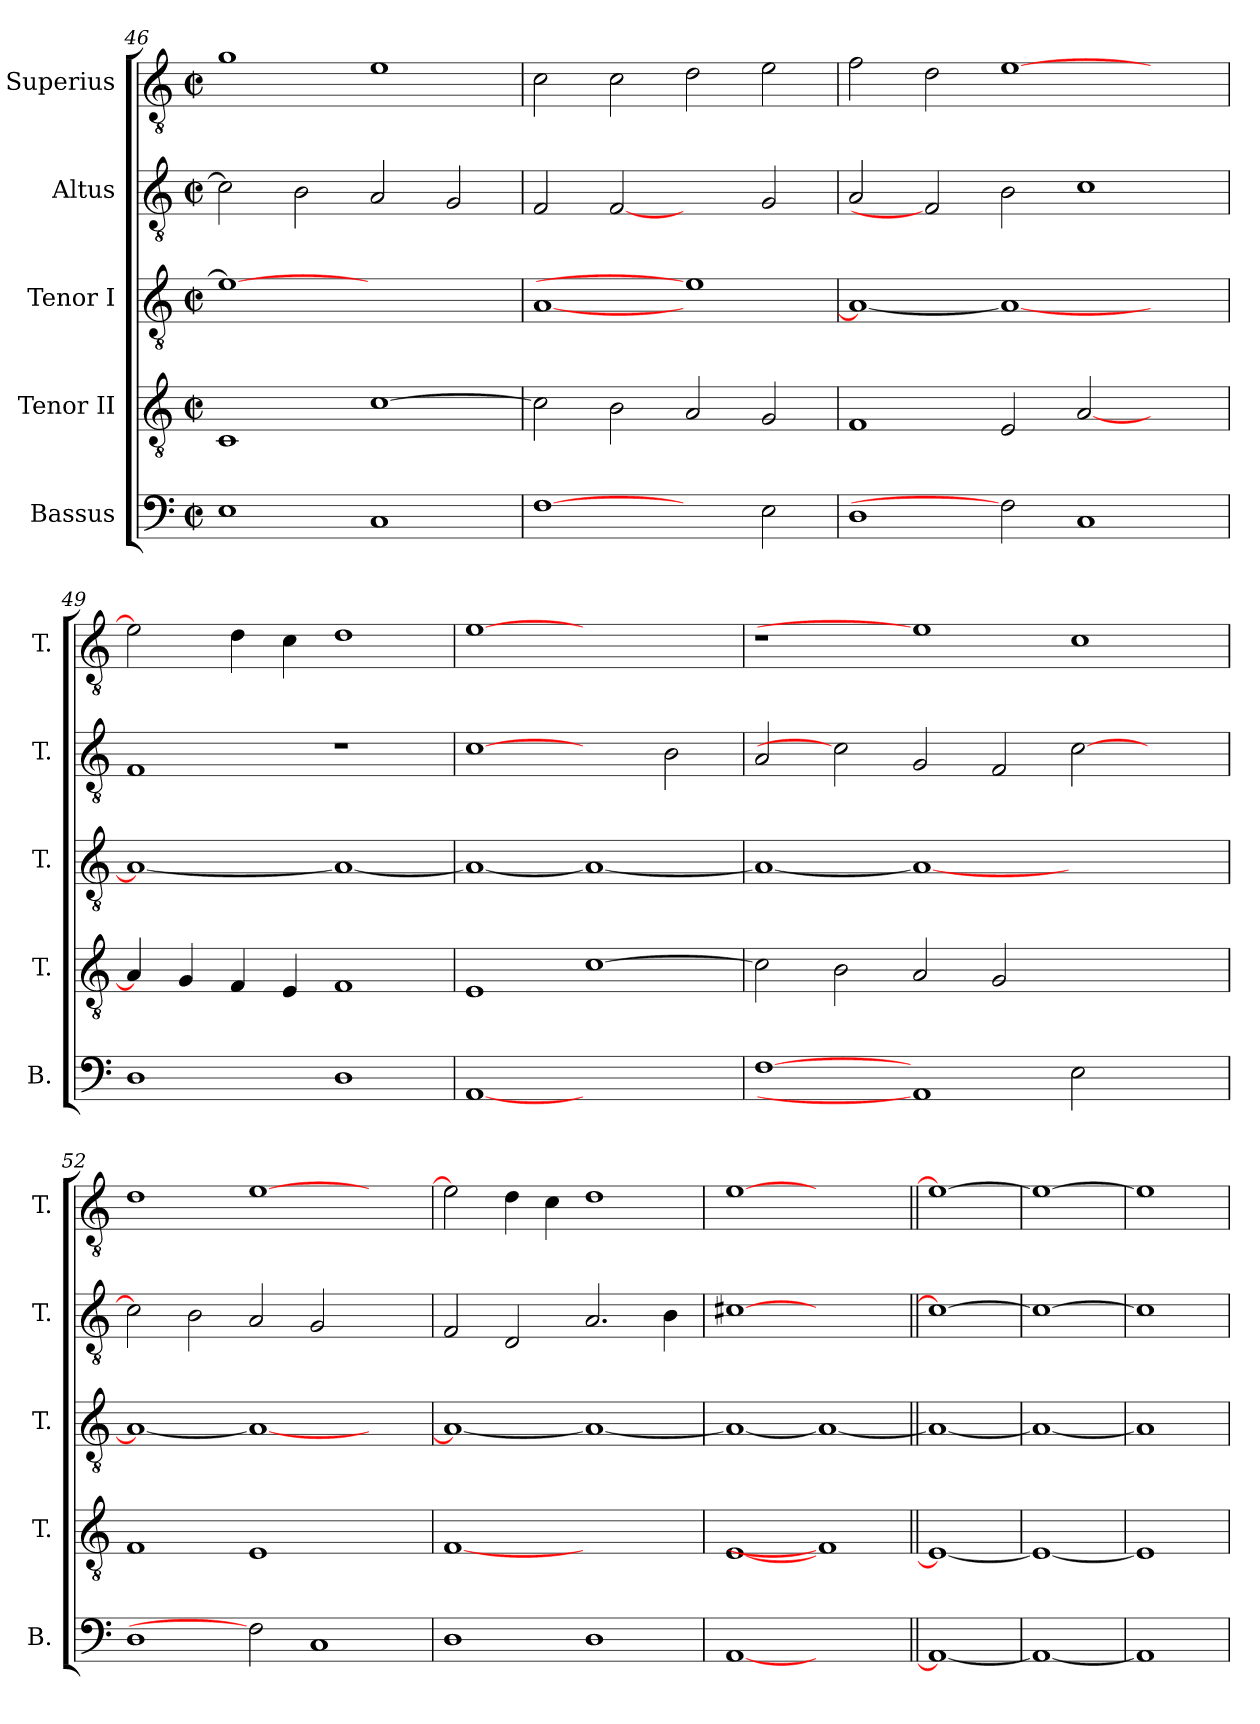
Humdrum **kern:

**kern	**kern	**kern	**kern	**kern
*part5	*part4	*part3	*part2	*part1
*staff5	*staff4	*staff3	*staff2	*staff1
*I"Bassus	*I"Tenor II	*I"Tenor I	*I"Altus	*I"Superius
*I'B.	*I'T.	*I'T.	*I'T.	*I'T.
*clefF4	*clefGv2	*clefGv2	*clefGv2	*clefGv2
*	*ITrd7c12	*ITrd7c12	*ITrd7c12	*ITrd7c12
*k[]	*k[]	*k[]	*k[]	*k[]
*C:	*C:	*C:	*C:	*C:
*M2/2	*M2/2	*M2/2	*M2/2	*M2/2
*met(c|)	*met(c|)	*met(c|)	*met(c|)	*met(c|)
=46	=46	=46	=46	=46
1Ei	1CCi	1Ei_>	2Ci\]	1Gi
.	.	.	2BBi\	.
1Ci	[>1Ci	1ryy	2AAi/	1Ei
.	.	.	2GGi/	.
!!LO:LB:g=z
=47	=47	=47	=47	=47
[1Fi	2Ci\]	[<1AAi	2FFi/	2Ci\
.	2BBi\	.	[2FFi	2Ci\
2ryy	2AAi/	1Ei]	2ryy	2Di\
2Ei\	2GGi/	.	2GGi/	2Ei\
=48	=48	=48	=48	=48
1Di	1FFi	1AAi_<	2AAi/	2Fi\
.	.	.	2FFi]	2Di\
2Fi]	2EEi/	1AAi_	2BBi\	[>1Ei
1Ci	[<2AAi/	.	1Ci	.
.	2ryy	2ryy	.	2ryy
=49	=49	=49	=49	=49
1Di	4AAi/]	1AAi_<	1FFi	2Ei\]
.	4GGi/	.	.	.
.	4FFi/	.	.	4Di\
.	4EEi/	.	.	4Ci\
1Di	1FFi	1AAi_	1r	1Di
=50	=50	=50	=50	=50
[1AAi	1EEi	1AAi_<	[1Ci	[1Ei
1ryy	[>1Ci	1AAi_	2ryy	1ryy
.	.	.	2BBi\	.
!!LO:PB:g=z
=51	=51	=51	=51	=51
[1Fi	2Ci\]	1AAi_<	2AAi/	1r
.	2BBi\	.	2Ci]	.
1AAi]	2AAi/	1AAi_	2GGi/	1Ei]
.	2GGi/	.	2FFi/	.
2Ei\	1ryy	1ryy	[>2Ci\	1Ci
2ryy	.	.	2ryy	.
=52	=52	=52	=52	=52
1Di	1FFi	1AAi_<	2Ci\]	1Di
.	.	.	2BBi\	.
2Fi]	1EEi	1AAi_	2AAi/	[>1Ei
1Ci	.	.	2GGi/	.
.	2ryy	2ryy	2ryy	2ryy
=53	=53	=53	=53	=53
1Di	[1FFi	1AAi_<	2FFi/	2Ei\]
.	.	.	2DDi/	4Di\
.	.	.	.	4Ci\
1Di	1ryy	1AAi_	2.AAi/	1Di
.	.	.	4BBi\	.
=54	=54	=54	=54	=54
[1AAi	[1EEi	1AAi_<	[1C#Xi	[1Ei
1ryy	1FFi]	1AAi_	1ryy	1ryy
=55||	=55||	=55||	=55||	=55||
1AAi_	1EEi_	1AAi_	1C#i_	1Ei_
=56	=56	=56	=56	=56
1AAi_	1EEi_	1AAi_	1C#i_	1Ei_
=57	=57	=57	=57	=57
1AAi]	1EEi]	1AAi]	1C#i]	1Ei]
=	=	=	=	=
*-	*-	*-	*-	*-
